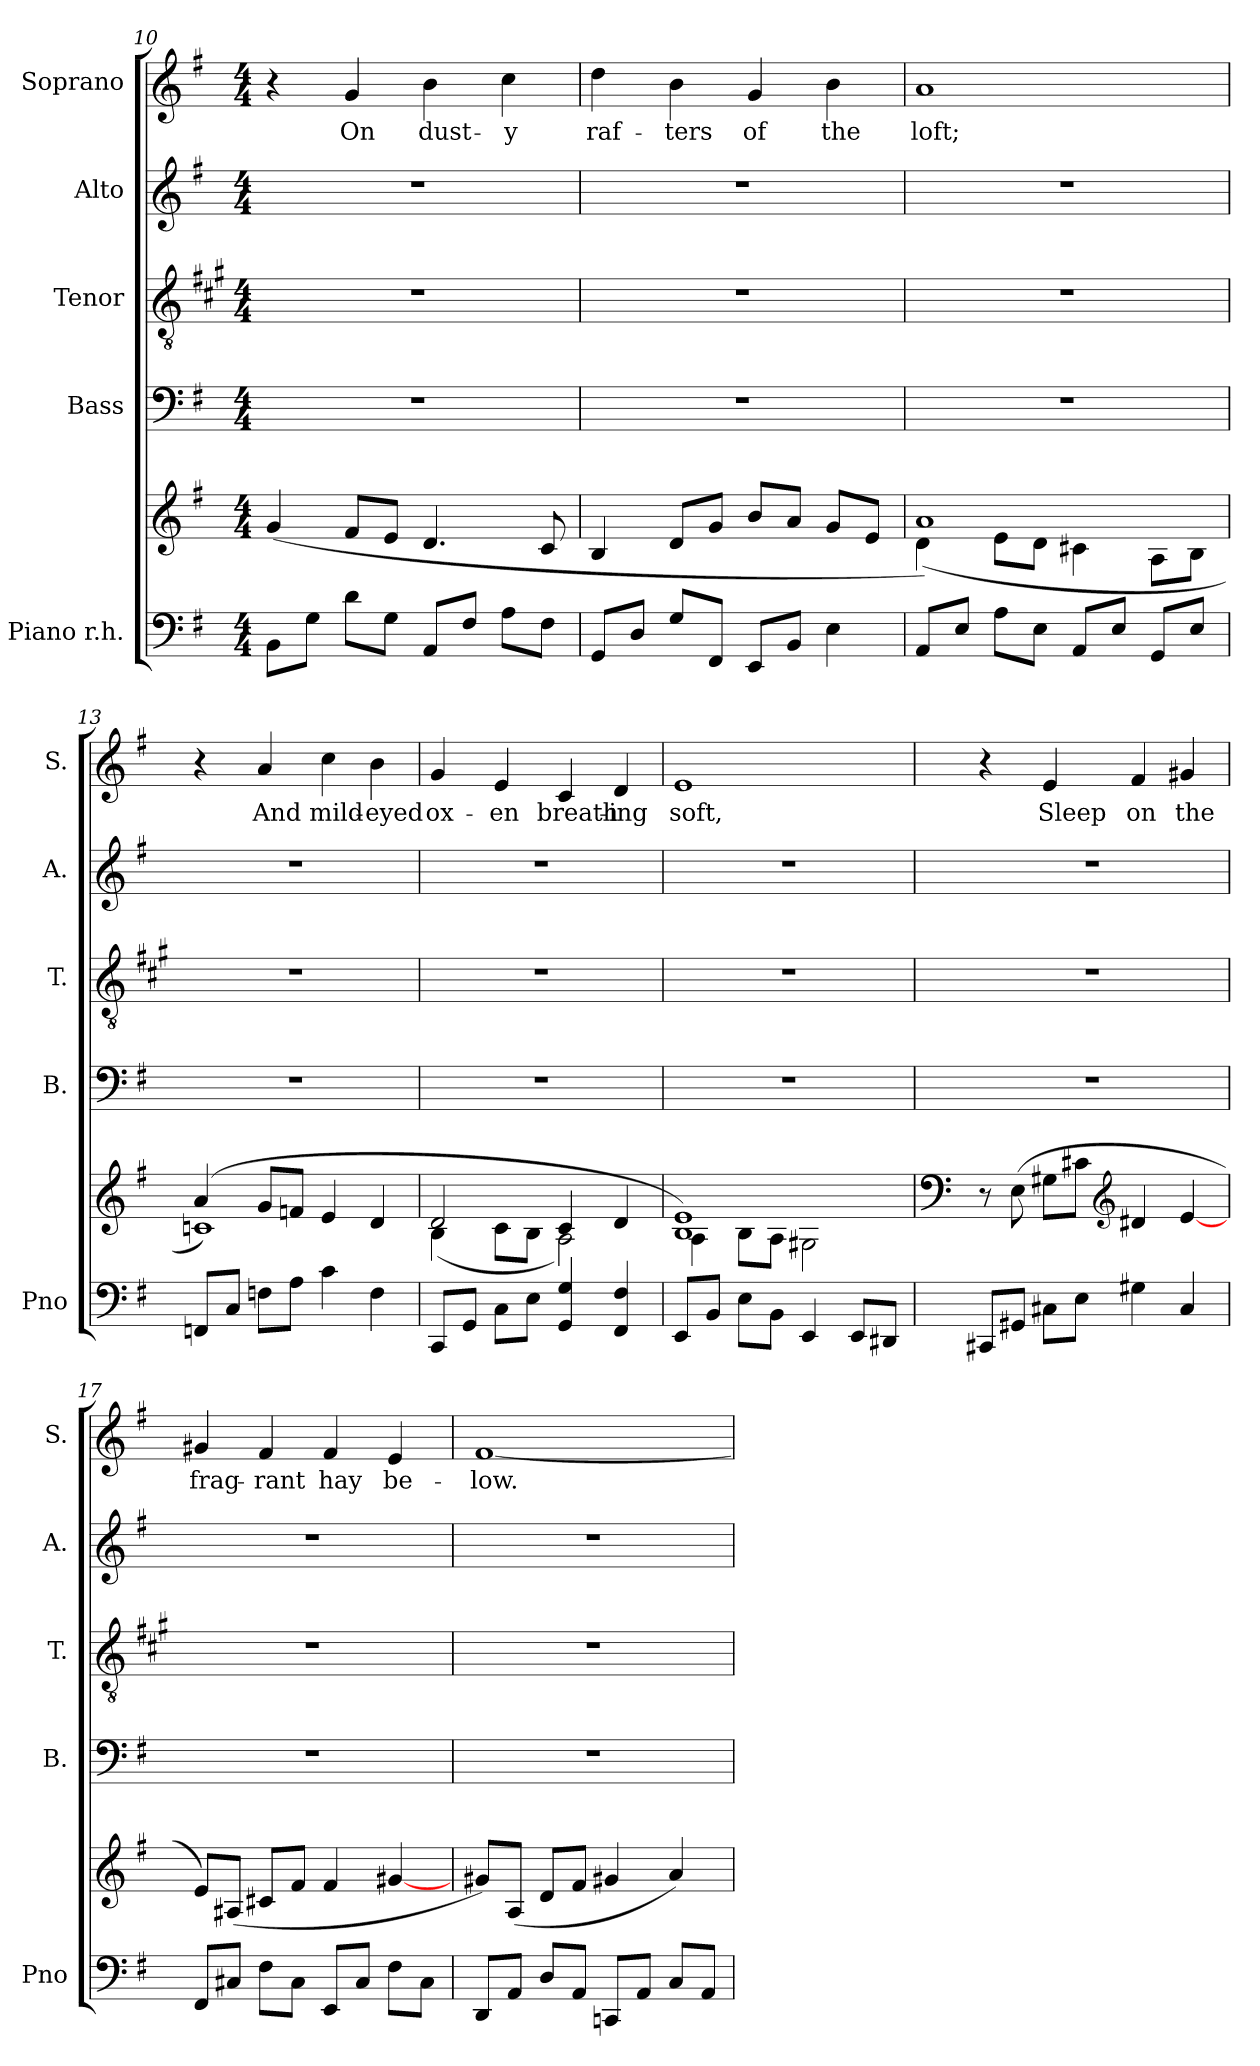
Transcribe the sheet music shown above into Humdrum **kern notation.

**kern	**kern	**kern	**kern	**kern	**kern	**text
*part5	*part5	*part4	*part3	*part2	*part1	*part1
*staff6	*staff5	*staff4	*staff3	*staff2	*staff1	*staff1
*I"Piano r.h.	*	*I"Bass	*I"Tenor	*I"Alto	*I"Soprano	*
*I'Pno	*	*I'B.	*I'T.	*I'A.	*I'S.	*
*clefF4	*clefG2	*clefF4	*clefGv2	*clefG2	*clefG2	*
*	*	*	*ITrd1c2	*	*	*
*k[f#]	*k[f#]	*k[f#]	*k[f#]	*k[f#]	*k[f#]	*
*G:	*G:	*G:	*G:	*G:	*G:	*
*M4/4	*M4/4	*M4/4	*M4/4	*M4/4	*M4/4	*
=10	=10	=10	=10	=10	=10	=10
8BB\L	(>4g/	1r	1r	1r	4r	.
8G\J	.	.	.	.	.	.
!	!	!	!	!	!	!LO:LY:b
8d\L	8f#/L	.	.	.	4g/	On
8G\J	8e/J	.	.	.	.	.
!	!	!	!	!	!	!LO:LY:b
8AA/L	4.d/	.	.	.	4b\	dust-
8F#/J	.	.	.	.	.	.
!	!	!	!	!	!	!LO:LY:b
8A\L	.	.	.	.	4cc\	-y
8F#\J	8c/	.	.	.	.	.
=11	=11	=11	=11	=11	=11	=11
!	!	!	!	!	!	!LO:LY:b
8GG/L	4B/	1r	1r	1r	4dd\	raf-
8D/J	.	.	.	.	.	.
!	!	!	!	!	!	!LO:LY:b
8G/L	8d/L	.	.	.	4b\	-ters
8FF#/J	8g/J	.	.	.	.	.
!	!	!	!	!	!	!LO:LY:b
8EE/L	8b/L	.	.	.	4g/	of
8BB/J	8a/J	.	.	.	.	.
!	!	!	!	!	!	!LO:LY:b
4E\	8g/L	.	.	.	4b\	the
.	8e/J	.	.	.	.	.
!!LO:LB:g=z
=12	=12	=12	=12	=12	=12	=12
*	*^	*	*	*	*	*
!	!	!	!	!	!	!	!LO:LY:b
8AA/L	1a)	(<4d\	1r	1r	1r	1a	loft;
8E/J	.	.	.	.	.	.	.
8A\L	.	8e\L	.	.	.	.	.
8E\J	.	8d\J	.	.	.	.	.
8AA/L	.	4c#X\	.	.	.	.	.
8E/J	.	.	.	.	.	.	.
8GG/L	.	8A\L	.	.	.	.	.
8E/J	.	8B\J	.	.	.	.	.
=13	=13	=13	=13	=13	=13	=13	=13
8FFn/L	(>4a/	1cn)	1r	1r	1r	4r	.
8C/J	.	.	.	.	.	.	.
!	!	!	!	!	!	!	!LO:LY:b
8Fn\L	8g/L	.	.	.	.	4a/	And
8A\J	8fn/J	.	.	.	.	.	.
!	!	!	!	!	!	!	!LO:LY:b
4c\	4e/	.	.	.	.	4cc\	mild-
!	!	!	!	!	!	!	!LO:LY:b
4F\	4d/	.	.	.	.	4b\	-eyed
=14	=14	=14	=14	=14	=14	=14	=14
!	!	!	!	!	!	!	!LO:LY:b
8CC/L	2d/	(<4B\	1r	1r	1r	4g/	ox-
8GG/J	.	.	.	.	.	.	.
!	!	!	!	!	!	!	!LO:LY:b
8C\L	.	8c\L	.	.	.	4e/	-en
8E\J	.	8B\J	.	.	.	.	.
!	!	!	!	!	!	!	!LO:LY:b
4GG/ 4G/	4c/	2A\)	.	.	.	4c/	breath-
!	!	!	!	!	!	!	!LO:LY:b
4FF#/ 4F#/	4d/	.	.	.	.	4d/	-ing
=15	=15	=15	=15	=15	=15	=15	=15
!	!	!	!	!	!	!	!LO:LY:b
8EE/L	1B 1e)	4A\	1r	1r	1r	1e	soft,
8BB/J	.	.	.	.	.	.	.
8E\L	.	8B\L	.	.	.	.	.
8BB\J	.	8A\J	.	.	.	.	.
4EE/	.	2G#X\	.	.	.	.	.
8EE/L	.	.	.	.	.	.	.
8DD#X/J	.	.	.	.	.	.	.
*	*v	*v	*	*	*	*	*
=16	=16	=16	=16	=16	=16	=16
*	*clefF4	*	*	*	*	*
8CC#X/L	8r	1r	1r	1r	4r	.
8GG#X/J	(>8E\	.	.	.	.	.
!	!	!	!	!	!	!LO:LY:b
8C#X\L	8G#X\L	.	.	.	4e/	Sleep
8E\J	8c#X\J	.	.	.	.	.
*	*clefG2	*	*	*	*	*
!	!	!	!	!	!	!LO:LY:b
4G#X\	4d#X/	.	.	.	4f#/	on
!	!	!	!	!	!	!LO:LY:b
4C#/	[4e/	.	.	.	4g#X/	the
!!LO:PB:g=z
=17	=17	=17	=17	=17	=17	=17
!	!	!	!	!	!	!LO:LY:b
8FF#/L	8e/L)	1r	1r	1r	4g#X/	frag-
8C#X/J	(<8A#X/J	.	.	.	.	.
!	!	!	!	!	!	!LO:LY:b
8F#\L	8c#X/L	.	.	.	4f#/	-rant
8C#\J	8f#/J	.	.	.	.	.
!	!	!	!	!	!	!LO:LY:b
8EE/L	4f#/	.	.	.	4f#/	hay
8C#/J	.	.	.	.	.	.
!	!	!	!	!	!	!LO:LY:b
8F#\L	[4g#X/	.	.	.	4e/	be-
8C#\J	.	.	.	.	.	.
=18	=18	=18	=18	=18	=18	=18
!	!	!	!	!	!	!LO:LY:b
8DD/L	8g#/L)	1r	1r	1r	[1f#	-low.
8AA/J	(<8A/J	.	.	.	.	.
8D/L	8d/L	.	.	.	.	.
8AA/J	8f#/J	.	.	.	.	.
8CCn/L	4g#X/	.	.	.	.	.
8AA/J	.	.	.	.	.	.
8C/L	4a/)	.	.	.	.	.
8AA/J	.	.	.	.	.	.
=	=	=	=	=	=	=
*-	*-	*-	*-	*-	*-	*-
